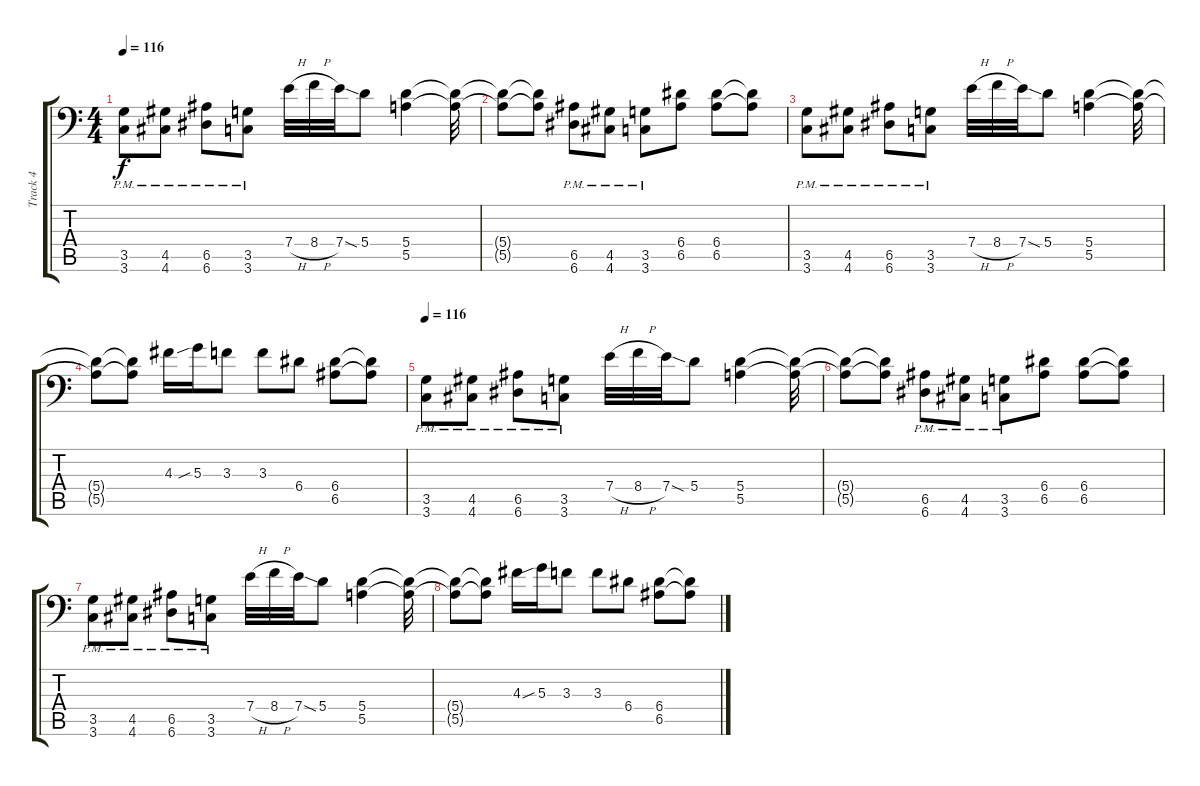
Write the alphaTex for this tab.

\track ("Track 4" "Track 4") {instrument overdrivenguitar}
\staff {score tabs}
\tuning (B3 Gb3 D3 A2 E2 A1) {hide}
\ts (4 4)
\tempo 116
\clef f4
\ks c
(3.5{pm} 3.6{pm}).8{dy f} (4.5{pm} 4.6{pm}).8 (6.5{pm} 6.6{pm}).8 (3.5{pm} 3.6{pm}).8 7.4{h}.32 8.4{h}.32 7.4{sod}.32 5.4.8 (5.4 5.5).4 (5.4{t} 5.5{t}).32 |
(5.4{t} 5.5{t}).8 (5.4{t} 5.5{t}).8 (6.5{pm} 6.6{pm}).8 (4.5{pm} 4.6{pm}).8 (3.5{pm} 3.6{pm}).8 (6.4 6.5).8 (6.4 6.5).8 (6.4{t} 6.5{t}).8 |
(3.5{pm} 3.6{pm}).8 (4.5{pm} 4.6{pm}).8 (6.5{pm} 6.6{pm}).8 (3.5{pm} 3.6{pm}).8 7.4{h}.32 8.4{h}.32 7.4{sod}.32 5.4.8 (5.4 5.5).4 (5.4{t} 5.5{t}).32 |
(5.4{t} 5.5{t}).8 (5.4{t} 5.5{t}).8 4.3.16 5.3{sib}.16 3.3.8 3.3.8 6.4.8 (6.4 6.5).8 (6.4{t} 6.5{t}).8 |
\tempo 112
\tempo 116
(3.5{pm} 3.6{pm}).8 (4.5{pm} 4.6{pm}).8 (6.5{pm} 6.6{pm}).8 (3.5{pm} 3.6{pm}).8 7.4{h}.32 8.4{h}.32 7.4{sod}.32 5.4.8 (5.4 5.5).4 (5.4{t} 5.5{t}).32 |
(5.4{t} 5.5{t}).8 (5.4{t} 5.5{t}).8 (6.5{pm} 6.6{pm}).8 (4.5{pm} 4.6{pm}).8 (3.5{pm} 3.6{pm}).8 (6.4 6.5).8 (6.4 6.5).8 (6.4{t} 6.5{t}).8 |
(3.5{pm} 3.6{pm}).8 (4.5{pm} 4.6{pm}).8 (6.5{pm} 6.6{pm}).8 (3.5{pm} 3.6{pm}).8 7.4{h}.32 8.4{h}.32 7.4{sod}.32 5.4.8 (5.4 5.5).4 (5.4{t} 5.5{t}).32 |
(5.4{t} 5.5{t}).8 (5.4{t} 5.5{t}).8 4.3.16 5.3{sib}.16 3.3.8 3.3.8 6.4.8 (6.4 6.5).8 (6.4{t} 6.5{t}).8
